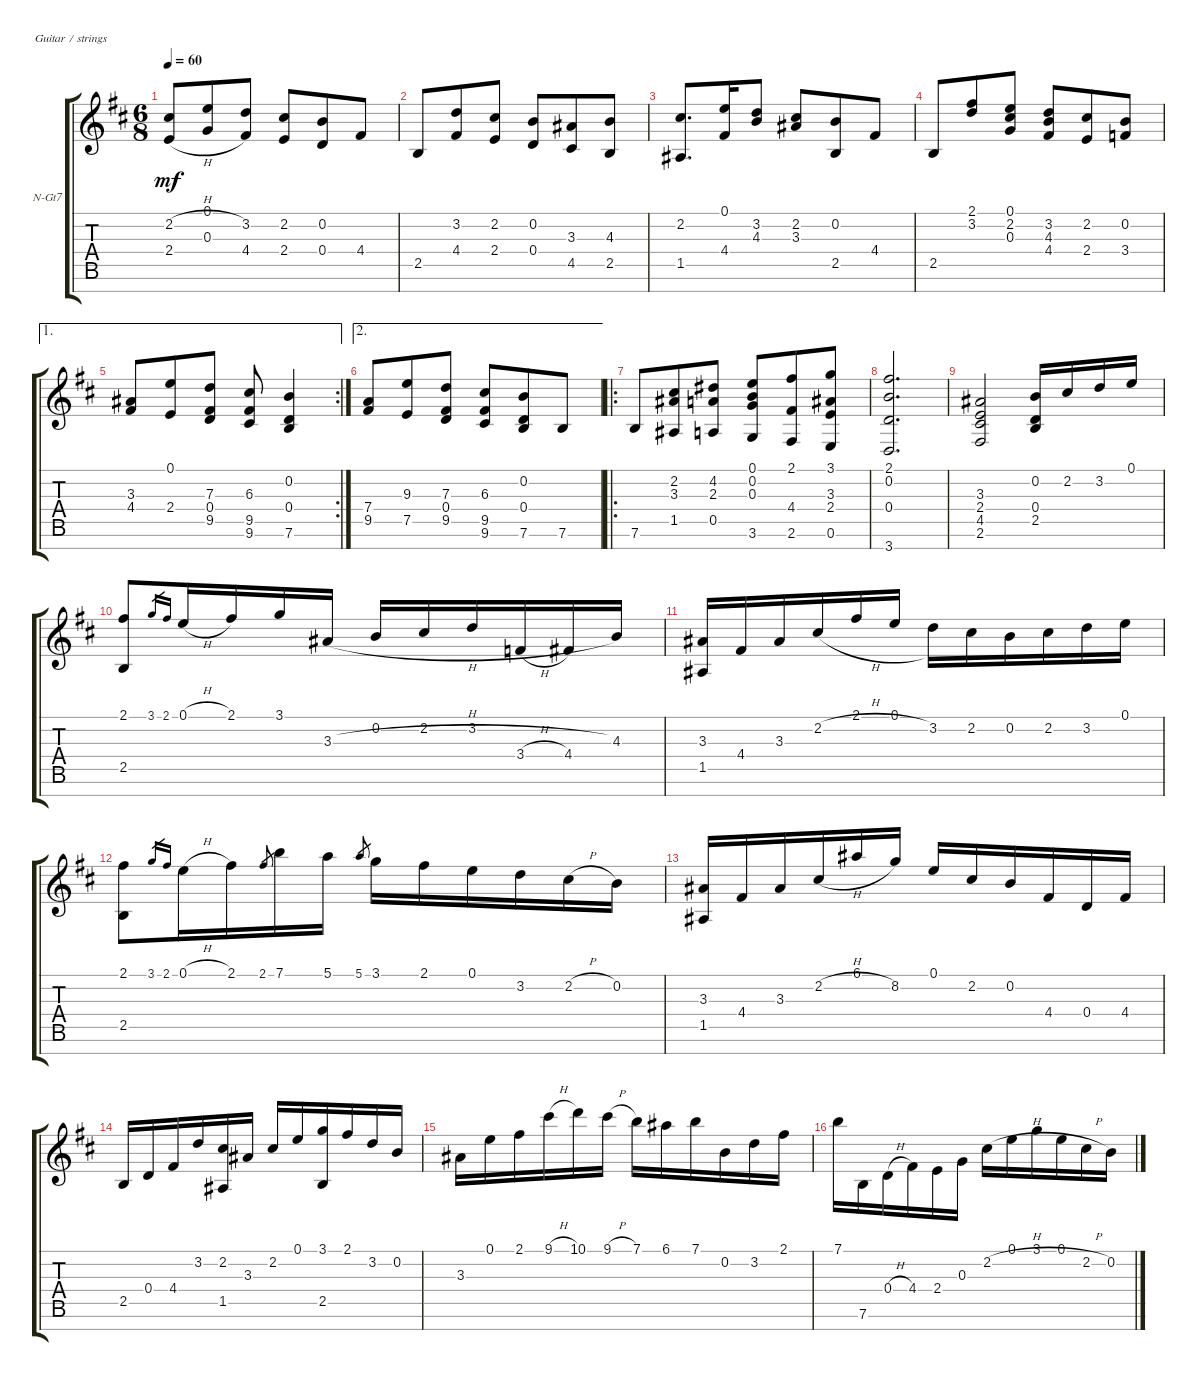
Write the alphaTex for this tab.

\defaultSystemsLayout 4
\bracketExtendMode groupsimilarinstruments
\firstSystemTrackNameOrientation horizontal
\otherSystemsTrackNameOrientation horizontal
\track ("Nylon Guitar" "N-Gt7") {instrument acousticguitarnylon}
\staff {score tabs}
\tuning (E4 B3 G3 D3 A2 E2 B1)
\ts (6 8)
\tempo 60
\clef g2
\ks d
(2.2{h} 2.4{h}).8{dy mf} (0.3 0.1).8 (3.2 4.4).8 (2.4 2.2).8 (0.2 0.4).8 4.4.8 |
2.5.8 (4.4 3.2).8 (2.2 2.4).8 (0.2 0.4).8 (4.5 3.3).8 (4.3 2.5).8 |
(2.2 1.5).8{d} (4.4 0.1).16 (3.2 4.3).8 (2.2 3.3).8 (0.2 2.5).8 4.4.8 |
2.5.8 (2.1 3.2).8 (0.1 2.2 0.3).8 (3.2 4.3 4.4).8 (2.4 2.2).8 (0.2 3.4).8 |
\ae 1
\rc 2
(3.3 4.4).8 (0.1 2.4).8 (0.4 9.5 7.3).8 (6.3 9.5 9.6).8 (7.6 0.4 0.2).4 |
\ae 2
(7.4 9.5).8 (7.5 9.3).8 (0.4 9.5 7.3).8 (6.3 9.5 9.6).8 (7.6 0.4 0.2).8 7.6.8 |
\ro
7.6.8 (1.5 3.3 2.2).8 (4.2 2.3 0.5).8 (3.6 0.3 0.2 0.1).8 (2.1 4.4 2.6).8 (0.6 2.4 3.3 3.1).8 |
(2.1 0.2 0.4 3.7).2{d} |
(2.6 4.5 2.4 3.3).2 (0.4 2.5 0.2).16 2.2.16 3.2.16 0.1.16 |
(2.1 2.5).8 3.1.16{gr} 2.1.16{gr} 0.1{h}.16 2.1.16 3.1.16 3.3{h}.16 0.2.16 2.2.16 3.2.16 3.4{h}.16 4.4.16 4.3.16 |
(3.3 1.5).16 4.4.16 3.3.16 2.2{h}.16 2.1.16 0.1.16 3.2.16 2.2.16 0.2.16 2.2.16 3.2.16 0.1.16 |
(2.1 2.5).8 3.1.16{gr} 2.1.16{gr} 0.1{h}.16 2.1.16 2.1.8{gr} 7.1.16 5.1.16 5.1.8{gr} 3.1.16 2.1.16 0.1.16 3.2.16 2.2{h}.16 0.2.16 |
(3.3 1.5).16 4.4.16 3.3.16 2.2{h}.16 6.1.16 8.2.16 0.1.16 2.2.16 0.2.16 4.4.16 0.4.16 4.4.16 |
2.5.16 0.4.16 4.4.16 3.2.16 (2.2 1.5).16 3.3.16 2.2.16 0.1.16 (3.1 2.5).16 2.1.16 3.2.16 0.2.16 |
3.3.16 0.1.16 2.1.16 9.1{h}.16 10.1.16 9.1{h}.16 7.1.16 6.1.16 7.1.16 0.2.16 3.2.16 2.1.16 |
7.1.16 7.6.16 0.4{h}.16 4.4.16 2.4.16 0.3.16 2.2{h}.16 0.1.16 3.1.16 0.1.16 2.2{h}.16 0.2.16
